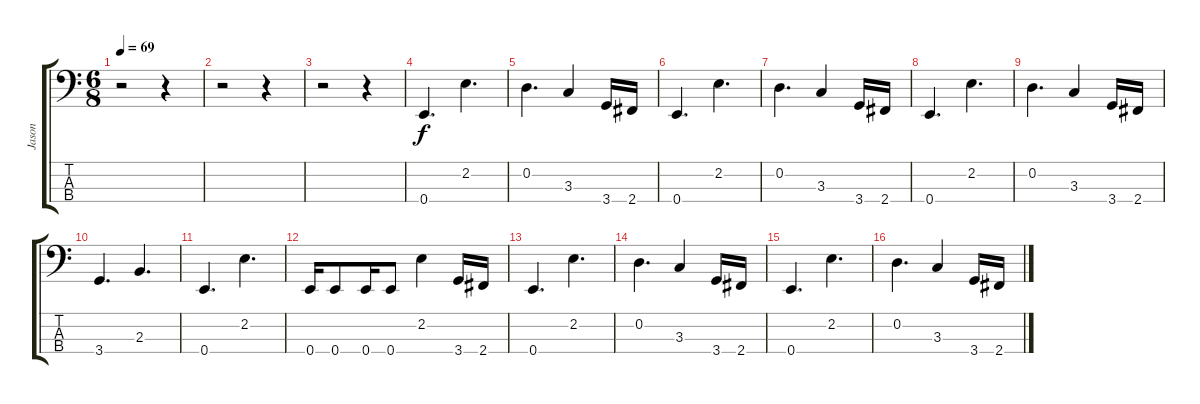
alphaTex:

\track ("Jason" "Jason") {instrument electricbasspick}
\staff {score tabs}
\tuning (G2 D2 A1 E1) {hide}
\ts (6 8)
\tempo 69
\clef f4
\ks c
r.2{dy f} r.4 |
r.2 r.4 |
r.2 r.4 |
0.4.4{d} 2.2.4{d} |
0.2.4{d} 3.3.4 3.4.16 2.4.16 |
0.4.4{d} 2.2.4{d} |
0.2.4{d} 3.3.4 3.4.16 2.4.16 |
0.4.4{d} 2.2.4{d} |
0.2.4{d} 3.3.4 3.4.16 2.4.16 |
3.4.4{d} 2.3.4{d} |
0.4.4{d} 2.2.4{d} |
0.4.16 0.4.8 0.4.16 0.4.8 2.2.4 3.4.16 2.4.16 |
0.4.4{d} 2.2.4{d} |
0.2.4{d} 3.3.4 3.4.16 2.4.16 |
0.4.4{d} 2.2.4{d} |
0.2.4{d} 3.3.4 3.4.16 2.4.16
